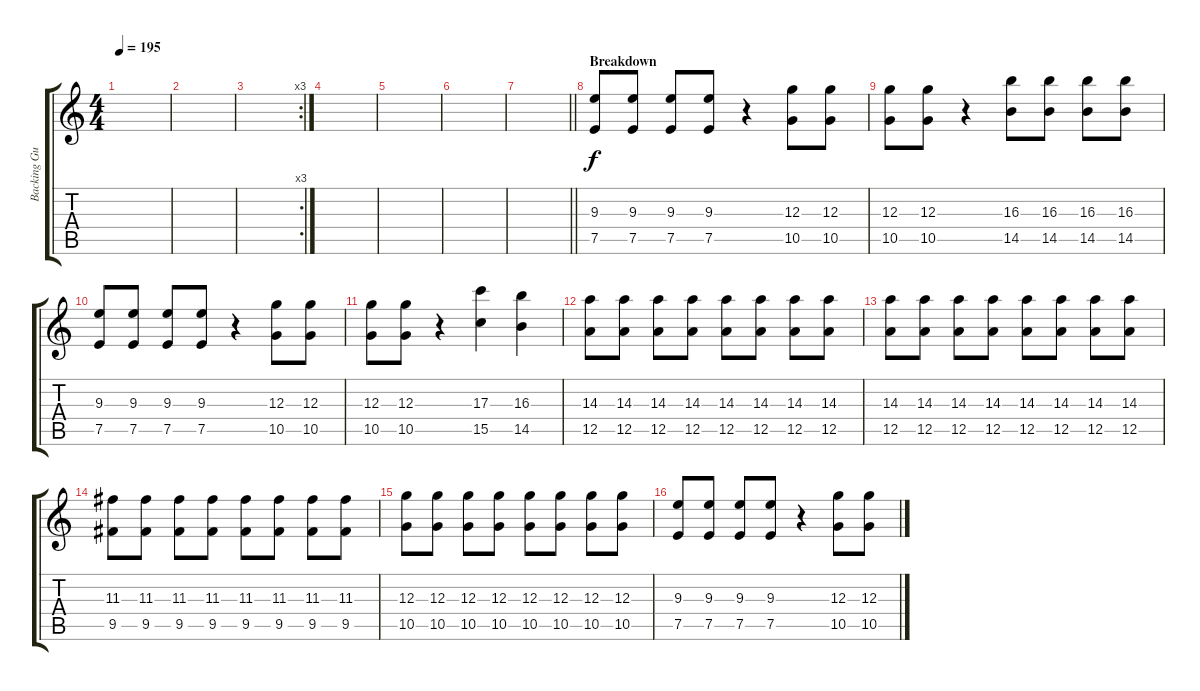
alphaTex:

\track ("Backing Guitar" "Backing Gu") {instrument distortionguitar}
\staff {score tabs}
\tuning (E4 B3 G3 D3 A2 D2) {hide}
\ts (4 4)
\tempo 195
\clef g2
\ks c
|
|
\rc 3
|
|
|
|
\barLineRight lightlight
|
\section ("" "Breakdown")
(9.3 7.5).8 (9.3 7.5).8 (9.3 7.5).8 (9.3 7.5).8 r.4 (12.3 10.5).8 (12.3 10.5).8 |
(12.3 10.5).8 (12.3 10.5).8 r.4 (16.3 14.5).8 (16.3 14.5).8 (16.3 14.5).8 (16.3 14.5).8 |
(9.3 7.5).8 (9.3 7.5).8 (9.3 7.5).8 (9.3 7.5).8 r.4 (12.3 10.5).8 (12.3 10.5).8 |
(12.3 10.5).8 (12.3 10.5).8 r.4 (17.3 15.5).4 (16.3 14.5).4 |
(14.3 12.5).8 (14.3 12.5).8 (14.3 12.5).8 (14.3 12.5).8 (14.3 12.5).8 (14.3 12.5).8 (14.3 12.5).8 (14.3 12.5).8 |
(14.3 12.5).8 (14.3 12.5).8 (14.3 12.5).8 (14.3 12.5).8 (14.3 12.5).8 (14.3 12.5).8 (14.3 12.5).8 (14.3 12.5).8 |
(11.3 9.5).8 (11.3 9.5).8 (11.3 9.5).8 (11.3 9.5).8 (11.3 9.5).8 (11.3 9.5).8 (11.3 9.5).8 (11.3 9.5).8 |
(12.3 10.5).8 (12.3 10.5).8 (12.3 10.5).8 (12.3 10.5).8 (12.3 10.5).8 (12.3 10.5).8 (12.3 10.5).8 (12.3 10.5).8 |
(9.3 7.5).8 (9.3 7.5).8 (9.3 7.5).8 (9.3 7.5).8 r.4 (12.3 10.5).8 (12.3 10.5).8
